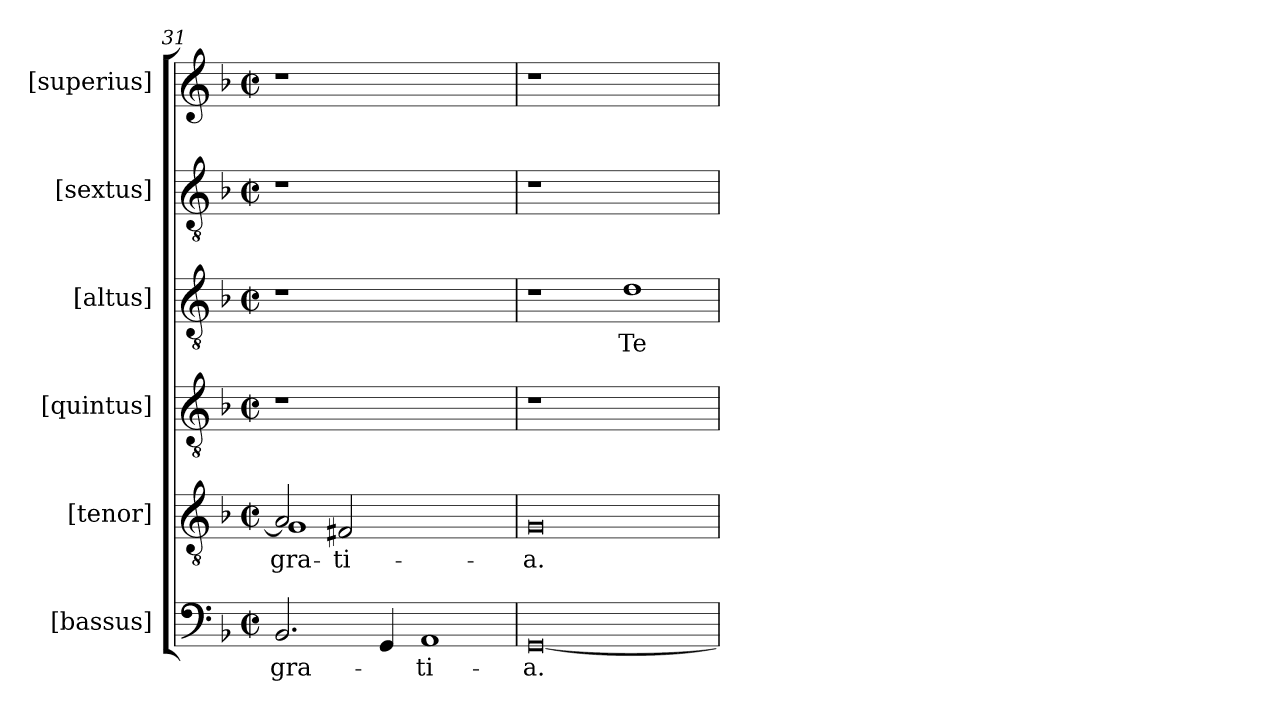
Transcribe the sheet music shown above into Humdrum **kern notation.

**kern	**text	**kern	**text	**kern	**kern	**text	**kern	**kern
*part6	*part6	*part5	*part5	*part4	*part3	*part3	*part2	*part1
*staff6	*staff6	*staff5	*staff5	*staff4	*staff3	*staff3	*staff2	*staff1
*I"[bassus]	*	*I"[tenor]	*	*I"[quintus]	*I"[altus]	*	*I"[sextus]	*I"[superius]
*I'[bassus]	*	*I'[tenor]	*	*I'[quintus]	*I'[altus]	*	*I'[sextus]	*I'[superius]
*clefF4	*	*clefGv2	*	*clefGv2	*clefGv2	*	*clefGv2	*clefG2
*k[b-]	*	*k[b-]	*	*k[b-]	*k[b-]	*	*k[b-]	*k[b-]
*F:	*	*F:	*	*F:	*F:	*	*F:	*F:
*M2/2	*	*M2/2	*	*M2/2	*M2/2	*	*M2/2	*M2/2
*met(c|)	*	*met(c|)	*	*met(c|)	*met(c|)	*	*met(c|)	*met(c|)
=31	=31	=31	=31	=31	=31	=31	=31	=31
!	!LO:LY:b:cj	!	!LO:LY:b:cj	!	!	!	!	!
*	*	*^	*	*	*	*	*	*
2.BB-/	gra-	2A/]	1G	gra-	1r	1r	.	1r	1r
!	!	!	!	!LO:LY:b:cj	!	!	!	!	!
.	.	2F#X/	.	-ti-	.	.	.	.	.
4GG/	.	.	.	.	.	.	.	.	.
!	!LO:LY:b:cj	!	!	!	!	!	!	!	!
1AA	-ti-	1ryy	1ryy	.	1ryy	1ryy	.	1ryy	1ryy
=32	=32	=32	=32	=32	=32	=32	=32	=32	=32
!	!LO:LY:b:cj	!	!	!LO:LY:b:cj	!	!	!	!	!
*	*	*v	*v	*	*	*	*	*	*
[<0GG	-a.	0G	-a.	1r	1r	.	1r	1r
!	!	!	!	!	!	!LO:LY:b:cj	!	!
.	.	.	.	1ryy	1d	Te	1ryy	1ryy
=	=	=	=	=	=	=	=	=
*-	*-	*-	*-	*-	*-	*-	*-	*-
